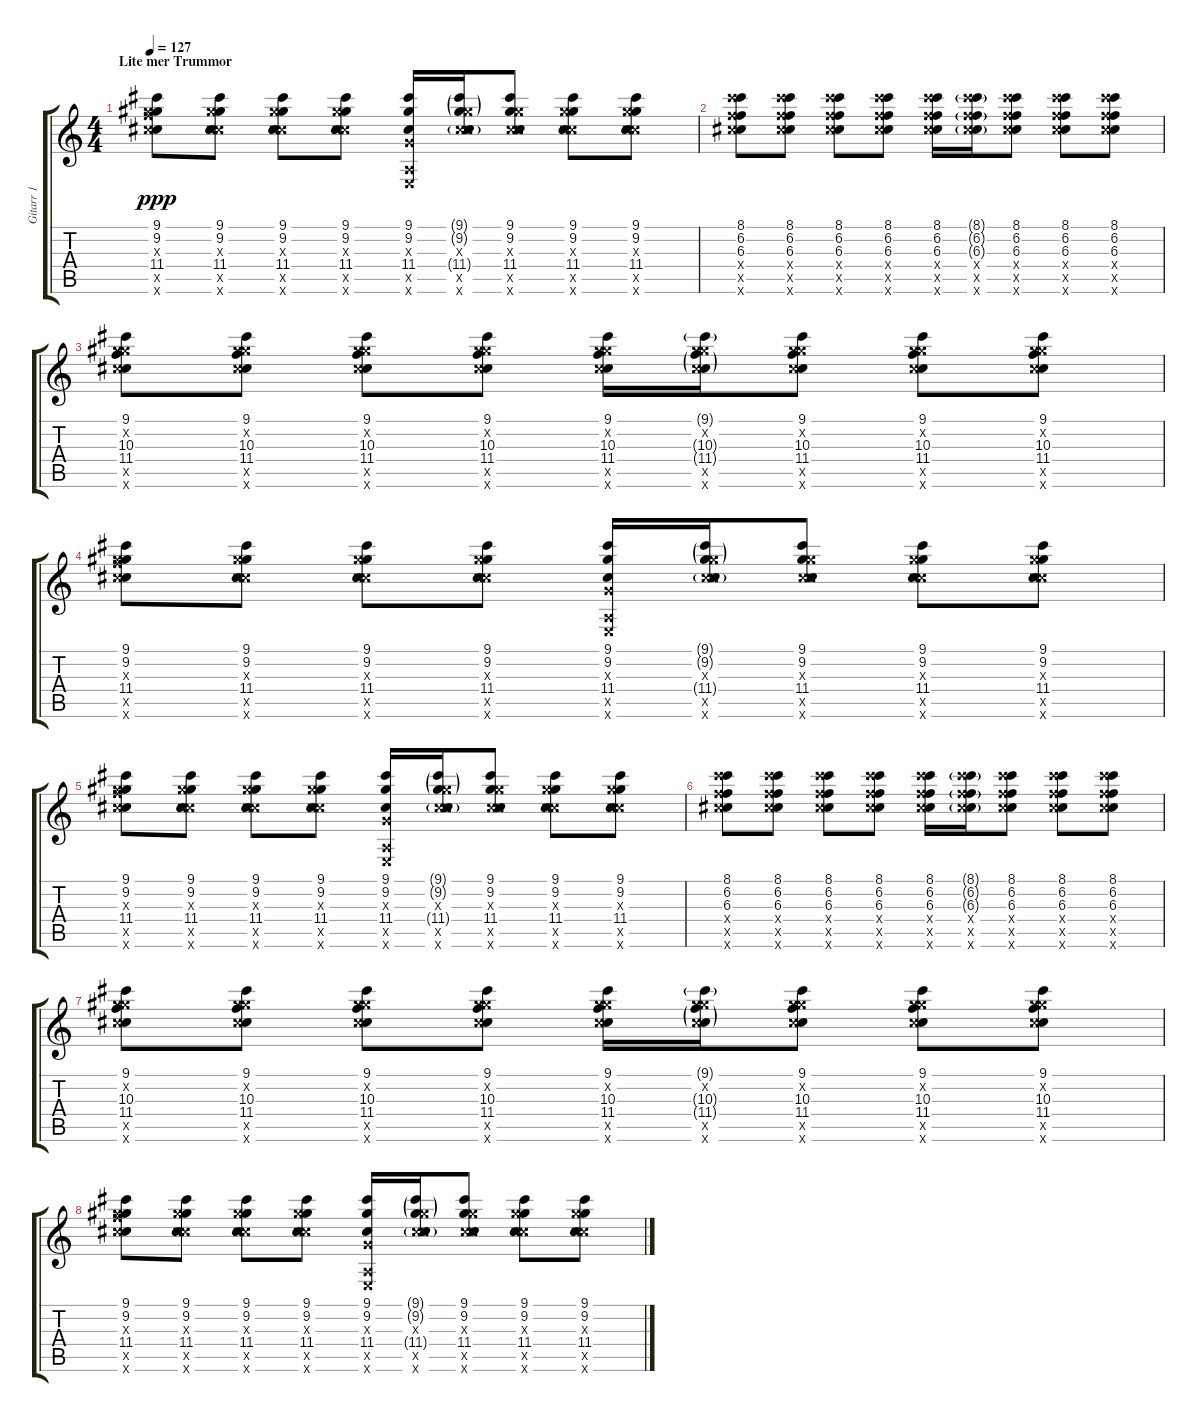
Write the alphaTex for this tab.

\track ("Gitarr 1" "Gitarr 1") {instrument electricguitarclean}
\staff {score tabs}
\tuning (E4 B3 G3 D3 A2 E2) {hide}
\ts (4 4)
\section ("" "Lite mer Trummor")
\tempo 127
\clef g2
\ks c
(9.1 9.2 10.3{x} 11.4 23.5{x} 21.6{x}).8{dy ppp} (9.1 9.2 6.3{x} 11.4 23.5{x} 21.6{x}).8 (9.1 9.2 6.3{x} 11.4 23.5{x} 21.6{x}).8 (9.1 9.2 6.3{x} 11.4 23.5{x} 21.6{x}).8 (9.1 9.2 0.3{x} 11.4 0.5{x} 0.6{x}).16 (9.1{g} 9.2{g} 6.3{x} 11.4{g} 23.5{x} 21.6{x}).16 (9.1 9.2 6.3{x} 11.4 23.5{x} 21.6{x}).8 (9.1 9.2 6.3{x} 11.4 23.5{x} 21.6{x}).8 (9.1 9.2 6.3{x} 11.4 23.5{x} 21.6{x}).8 |
(8.1 6.2 6.3 22.4{x} 20.5{x} 21.6{x}).8 (8.1 6.2 6.3 22.4{x} 20.5{x} 21.6{x}).8 (8.1 6.2 6.3 22.4{x} 20.5{x} 21.6{x}).8 (8.1 6.2 6.3 22.4{x} 20.5{x} 21.6{x}).8 (8.1 6.2 6.3 22.4{x} 20.5{x} 21.6{x}).16 (8.1{g} 6.2{g} 6.3{g} 22.4{x} 20.5{x} 21.6{x}).16 (8.1 6.2 6.3 22.4{x} 20.5{x} 21.6{x}).8 (8.1 6.2 6.3 22.4{x} 20.5{x} 21.6{x}).8 (8.1 6.2 6.3 22.4{x} 20.5{x} 21.6{x}).8 |
(9.1 9.2{x} 10.3 11.4 23.5{x} 21.6{x}).8 (9.1 9.2{x} 10.3 11.4 23.5{x} 21.6{x}).8 (9.1 9.2{x} 10.3 11.4 23.5{x} 21.6{x}).8 (9.1 9.2{x} 10.3 11.4 23.5{x} 21.6{x}).8 (9.1 9.2{x} 10.3 11.4 23.5{x} 21.6{x}).16 (9.1{g} 9.2{x} 10.3{g} 11.4{g} 23.5{x} 21.6{x}).16 (9.1 9.2{x} 10.3 11.4 23.5{x} 21.6{x}).8 (9.1 9.2{x} 10.3 11.4 23.5{x} 21.6{x}).8 (9.1 9.2{x} 10.3 11.4 23.5{x} 21.6{x}).8 |
(9.1 9.2 10.3{x} 11.4 23.5{x} 21.6{x}).8 (9.1 9.2 6.3{x} 11.4 23.5{x} 21.6{x}).8 (9.1 9.2 6.3{x} 11.4 23.5{x} 21.6{x}).8 (9.1 9.2 6.3{x} 11.4 23.5{x} 21.6{x}).8 (9.1 9.2 0.3{x} 11.4 0.5{x} 0.6{x}).16 (9.1{g} 9.2{g} 6.3{x} 11.4{g} 23.5{x} 21.6{x}).16 (9.1 9.2 6.3{x} 11.4 23.5{x} 21.6{x}).8 (9.1 9.2 6.3{x} 11.4 23.5{x} 21.6{x}).8 (9.1 9.2 6.3{x} 11.4 23.5{x} 21.6{x}).8 |
(9.1 9.2 10.3{x} 11.4 23.5{x} 21.6{x}).8 (9.1 9.2 6.3{x} 11.4 23.5{x} 21.6{x}).8 (9.1 9.2 6.3{x} 11.4 23.5{x} 21.6{x}).8 (9.1 9.2 6.3{x} 11.4 23.5{x} 21.6{x}).8 (9.1 9.2 0.3{x} 11.4 0.5{x} 0.6{x}).16 (9.1{g} 9.2{g} 6.3{x} 11.4{g} 23.5{x} 21.6{x}).16 (9.1 9.2 6.3{x} 11.4 23.5{x} 21.6{x}).8 (9.1 9.2 6.3{x} 11.4 23.5{x} 21.6{x}).8 (9.1 9.2 6.3{x} 11.4 23.5{x} 21.6{x}).8 |
(8.1 6.2 6.3 22.4{x} 20.5{x} 21.6{x}).8 (8.1 6.2 6.3 22.4{x} 20.5{x} 21.6{x}).8 (8.1 6.2 6.3 22.4{x} 20.5{x} 21.6{x}).8 (8.1 6.2 6.3 22.4{x} 20.5{x} 21.6{x}).8 (8.1 6.2 6.3 22.4{x} 20.5{x} 21.6{x}).16 (8.1{g} 6.2{g} 6.3{g} 22.4{x} 20.5{x} 21.6{x}).16 (8.1 6.2 6.3 22.4{x} 20.5{x} 21.6{x}).8 (8.1 6.2 6.3 22.4{x} 20.5{x} 21.6{x}).8 (8.1 6.2 6.3 22.4{x} 20.5{x} 21.6{x}).8 |
(9.1 9.2{x} 10.3 11.4 23.5{x} 21.6{x}).8 (9.1 9.2{x} 10.3 11.4 23.5{x} 21.6{x}).8 (9.1 9.2{x} 10.3 11.4 23.5{x} 21.6{x}).8 (9.1 9.2{x} 10.3 11.4 23.5{x} 21.6{x}).8 (9.1 9.2{x} 10.3 11.4 23.5{x} 21.6{x}).16 (9.1{g} 9.2{x} 10.3{g} 11.4{g} 23.5{x} 21.6{x}).16 (9.1 9.2{x} 10.3 11.4 23.5{x} 21.6{x}).8 (9.1 9.2{x} 10.3 11.4 23.5{x} 21.6{x}).8 (9.1 9.2{x} 10.3 11.4 23.5{x} 21.6{x}).8 |
(9.1 9.2 10.3{x} 11.4 23.5{x} 21.6{x}).8 (9.1 9.2 6.3{x} 11.4 23.5{x} 21.6{x}).8 (9.1 9.2 6.3{x} 11.4 23.5{x} 21.6{x}).8 (9.1 9.2 6.3{x} 11.4 23.5{x} 21.6{x}).8 (9.1 9.2 0.3{x} 11.4 0.5{x} 0.6{x}).16 (9.1{g} 9.2{g} 6.3{x} 11.4{g} 23.5{x} 21.6{x}).16 (9.1 9.2 6.3{x} 11.4 23.5{x} 21.6{x}).8 (9.1 9.2 6.3{x} 11.4 23.5{x} 21.6{x}).8 (9.1 9.2 6.3{x} 11.4 23.5{x} 21.6{x}).8
